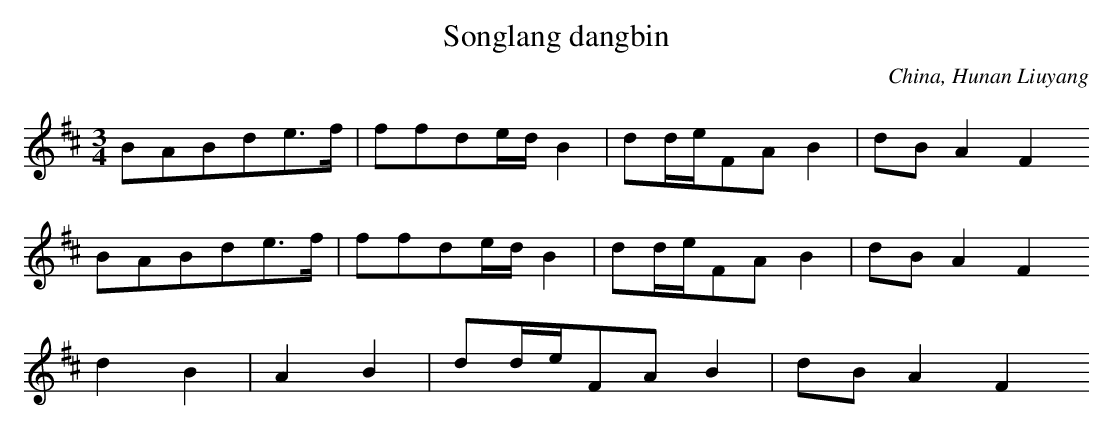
X:1
T: Songlang dangbin
O: China, Hunan Liuyang
M: 3/4
L: 1/16
K: D
B2A2B2d2e3f | f2f2d2edB4 | d2deF2A2B4 | d2B2A4F4
B2A2B2d2e3f | f2f2d2edB4 | d2deF2A2B4 | d2B2A4F4
d4B4 | A4B4 | d2deF2A2B4 | d2B2A4F4
